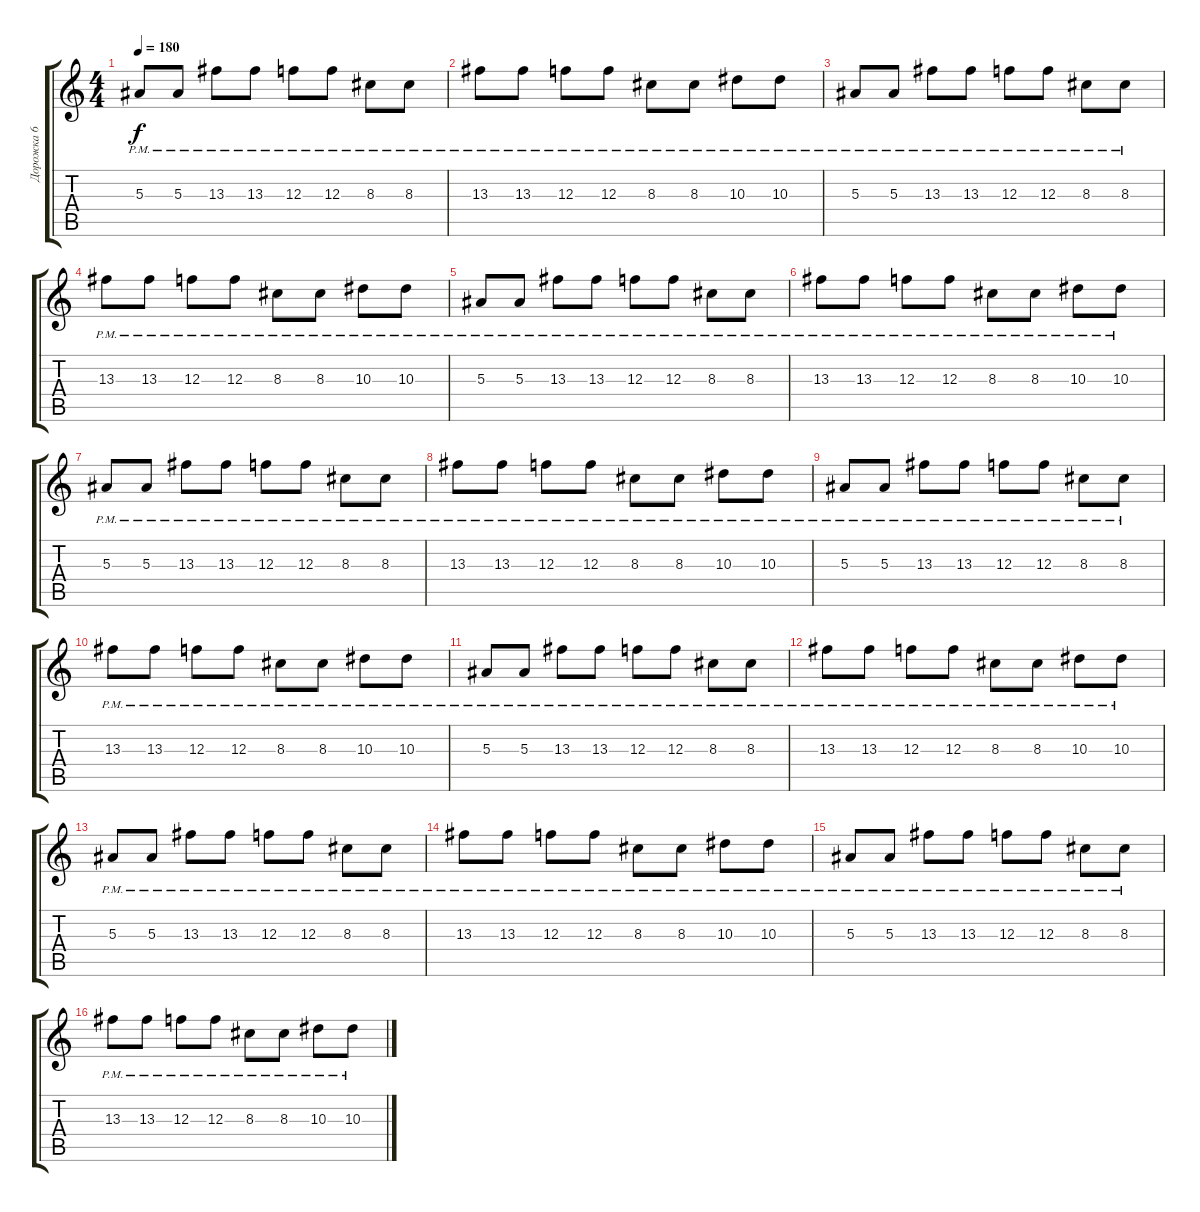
\track ("Дорожка 6" "Дорожка 6") {instrument overdrivenguitar}
\staff {score tabs}
\tuning (D4 A3 F3 C3 G2 C2) {hide}
\ts (4 4)
\tempo 180
\clef g2
\ks c
5.3{pm}.8{dy f} 5.3{pm}.8 13.3{pm}.8 13.3{pm}.8 12.3{pm}.8 12.3{pm}.8 8.3{pm}.8 8.3{pm}.8 |
13.3{pm}.8 13.3{pm}.8 12.3{pm}.8 12.3{pm}.8 8.3{pm}.8 8.3{pm}.8 10.3{pm}.8 10.3{pm}.8 |
5.3{pm}.8 5.3{pm}.8 13.3{pm}.8 13.3{pm}.8 12.3{pm}.8 12.3{pm}.8 8.3{pm}.8 8.3{pm}.8 |
13.3{pm}.8 13.3{pm}.8 12.3{pm}.8 12.3{pm}.8 8.3{pm}.8 8.3{pm}.8 10.3{pm}.8 10.3{pm}.8 |
5.3{pm}.8 5.3{pm}.8 13.3{pm}.8 13.3{pm}.8 12.3{pm}.8 12.3{pm}.8 8.3{pm}.8 8.3{pm}.8 |
13.3{pm}.8 13.3{pm}.8 12.3{pm}.8 12.3{pm}.8 8.3{pm}.8 8.3{pm}.8 10.3{pm}.8 10.3{pm}.8 |
5.3{pm}.8 5.3{pm}.8 13.3{pm}.8 13.3{pm}.8 12.3{pm}.8 12.3{pm}.8 8.3{pm}.8 8.3{pm}.8 |
13.3{pm}.8 13.3{pm}.8 12.3{pm}.8 12.3{pm}.8 8.3{pm}.8 8.3{pm}.8 10.3{pm}.8 10.3{pm}.8 |
5.3{pm}.8 5.3{pm}.8 13.3{pm}.8 13.3{pm}.8 12.3{pm}.8 12.3{pm}.8 8.3{pm}.8 8.3{pm}.8 |
13.3{pm}.8 13.3{pm}.8 12.3{pm}.8 12.3{pm}.8 8.3{pm}.8 8.3{pm}.8 10.3{pm}.8 10.3{pm}.8 |
5.3{pm}.8 5.3{pm}.8 13.3{pm}.8 13.3{pm}.8 12.3{pm}.8 12.3{pm}.8 8.3{pm}.8 8.3{pm}.8 |
13.3{pm}.8 13.3{pm}.8 12.3{pm}.8 12.3{pm}.8 8.3{pm}.8 8.3{pm}.8 10.3{pm}.8 10.3{pm}.8 |
5.3{pm}.8 5.3{pm}.8 13.3{pm}.8 13.3{pm}.8 12.3{pm}.8 12.3{pm}.8 8.3{pm}.8 8.3{pm}.8 |
13.3{pm}.8 13.3{pm}.8 12.3{pm}.8 12.3{pm}.8 8.3{pm}.8 8.3{pm}.8 10.3{pm}.8 10.3{pm}.8 |
5.3{pm}.8 5.3{pm}.8 13.3{pm}.8 13.3{pm}.8 12.3{pm}.8 12.3{pm}.8 8.3{pm}.8 8.3{pm}.8 |
13.3{pm}.8 13.3{pm}.8 12.3{pm}.8 12.3{pm}.8 8.3{pm}.8 8.3{pm}.8 10.3{pm}.8 10.3{pm}.8
